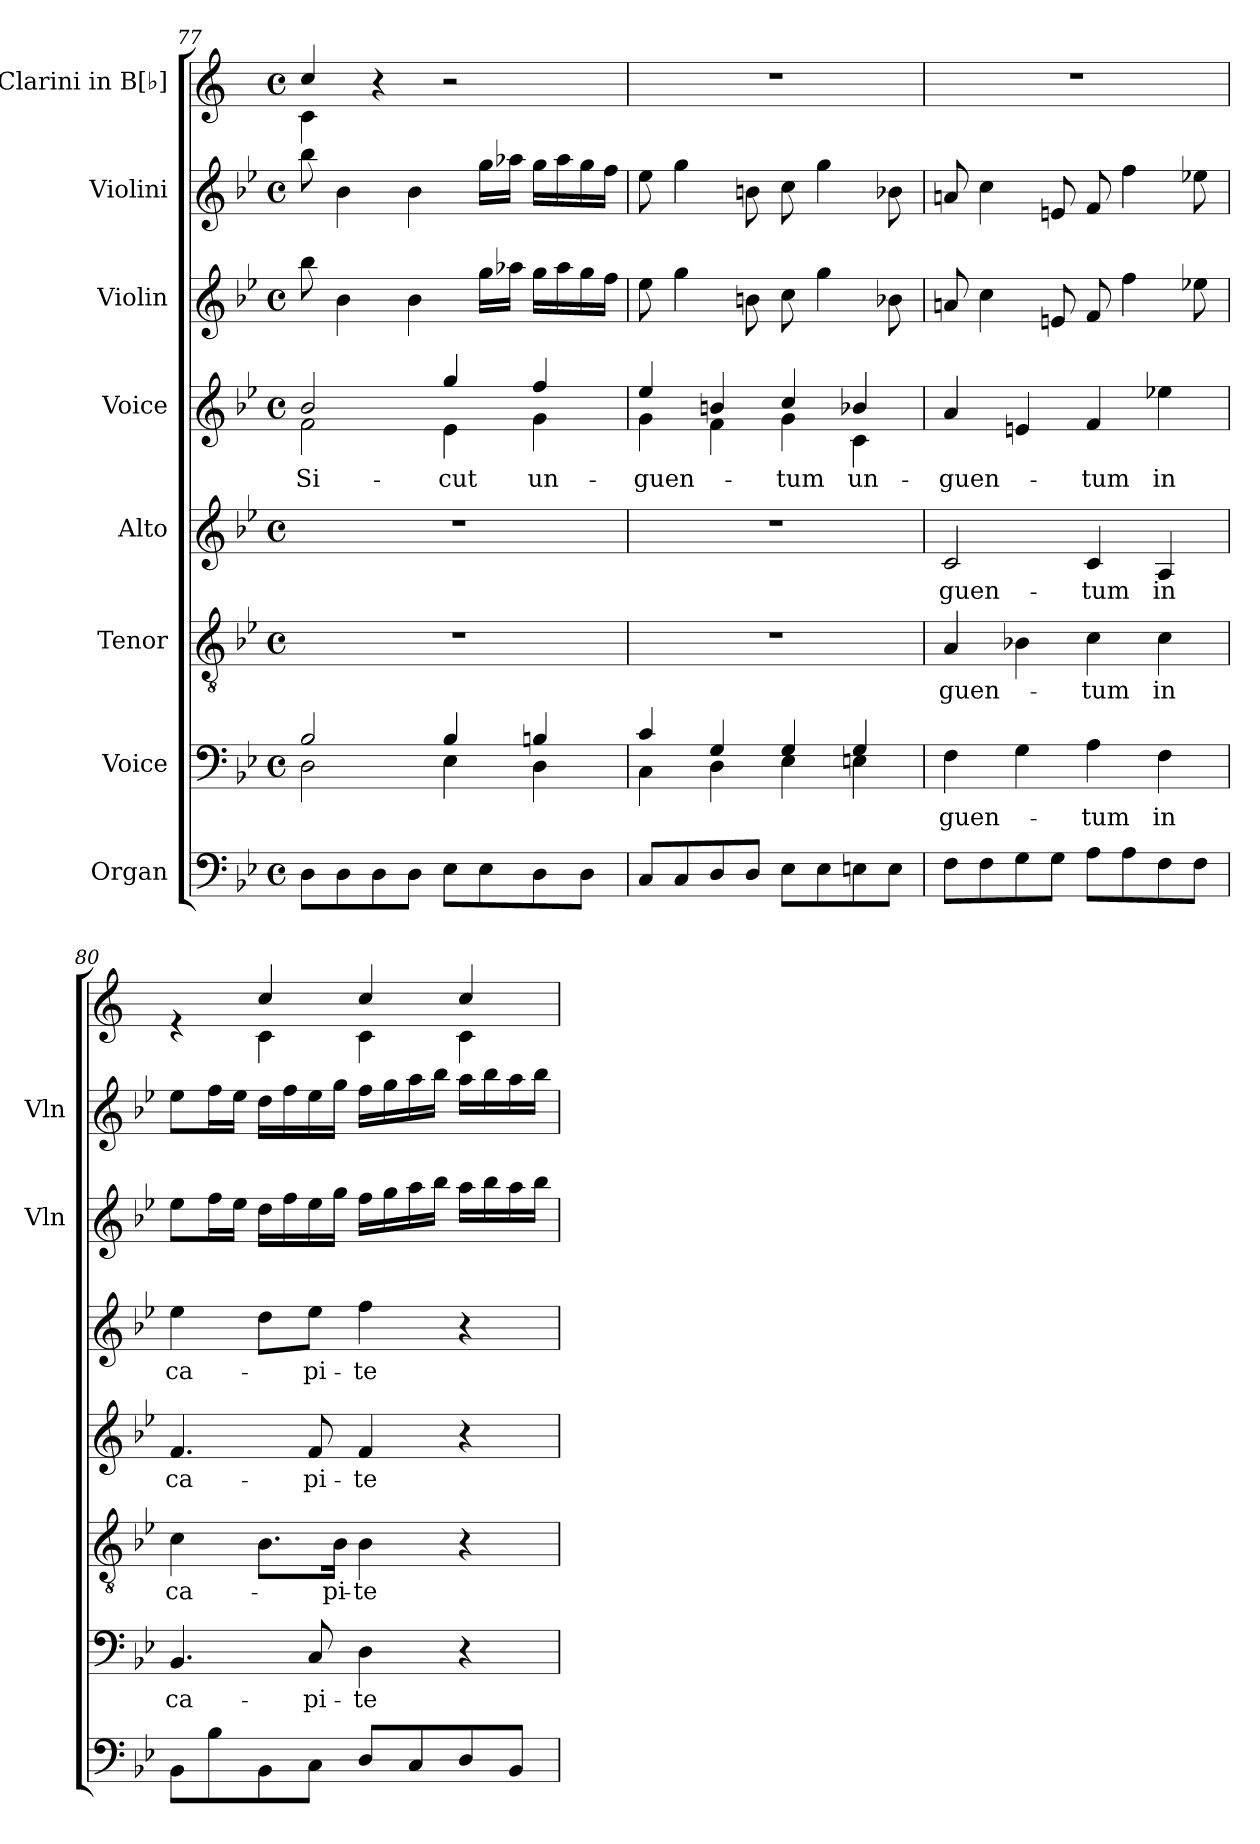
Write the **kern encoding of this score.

**kern	**kern	**text	**kern	**text	**kern	**text	**kern	**text	**kern	**kern	**kern
*part8	*part7	*part7	*part6	*part6	*part5	*part5	*part4	*part4	*part3	*part2	*part1
*staff8	*staff7	*staff7	*staff6	*staff6	*staff5	*staff5	*staff4	*staff4	*staff3	*staff2	*staff1
*I"Organ	*I"Voice	*	*I"Tenor	*	*I"Alto	*	*I"Voice	*	*I"Violin	*I"Violini	*I"Clarini in B[♭]
*	*	*	*	*	*	*	*	*	*I'Vln	*I'Vln	*
*clefF4	*clefF4	*	*clefGv2	*	*clefG2	*	*clefG2	*	*clefG2	*clefG2	*clefG2
*	*	*	*	*	*	*	*	*	*	*	*ITrd1c2
*k[b-e-]	*k[b-e-]	*	*k[b-e-]	*	*k[b-e-]	*	*k[b-e-]	*	*k[b-e-]	*k[b-e-]	*k[b-e-]
*M4/4	*M4/4	*	*M4/4	*	*M4/4	*	*M4/4	*	*M4/4	*M4/4	*M4/4
*met(c)	*met(c)	*	*met(c)	*	*met(c)	*	*met(c)	*	*met(c)	*met(c)	*met(c)
=77	=77	=77	=77	=77	=77	=77	=77	=77	=77	=77	=77
*	*^	*	*	*	*	*	*	*	*	*	*
!	!	!	!	!	!	!	!	!	!LO:LY:b	!	!	!
*	*	*	*	*	*	*	*	*^	*	*	*	*^
8D\L	2B-/	2D\	.	1r	.	1r	.	2b-/	2f\	Si-	8bb-\	8bb-\	4b-/	4B-\
8D\	.	.	.	.	.	.	.	.	.	.	4b-\	4b-\	.	.
8D\	.	.	.	.	.	.	.	.	.	.	.	.	4r	2.ryy
8D\J	.	.	.	.	.	.	.	.	.	.	4b-\	4b-\	.	.
!	!	!	!	!	!	!	!	!	!	!LO:LY:b	!	!	!	!
8E-\L	4B-/	4E-\	.	.	.	.	.	4gg/	4e-\	-cut	.	.	2r	.
8E-\	.	.	.	.	.	.	.	.	.	.	16gg\LL	16gg\LL	.	.
.	.	.	.	.	.	.	.	.	.	.	16aa-X\JJ	16aa-X\JJ	.	.
!	!	!	!	!	!	!	!	!	!	!LO:LY:b	!	!	!	!
8D\	4Bn/	4D\	.	.	.	.	.	4ff/	4g\	un-	16gg\LL	16gg\LL	.	.
.	.	.	.	.	.	.	.	.	.	.	16aa-\	16aa-\	.	.
8D\J	.	.	.	.	.	.	.	.	.	.	16gg\	16gg\	.	.
.	.	.	.	.	.	.	.	.	.	.	16ff\JJ	16ff\JJ	.	.
*	*	*	*	*	*	*	*	*	*	*	*	*	*v	*v
=78	=78	=78	=78	=78	=78	=78	=78	=78	=78	=78	=78	=78	=78
!	!	!	!	!	!	!	!	!	!	!LO:LY:b	!	!	!
8C/L	4c/	4C\	.	1r	.	1r	.	4ee-/	4g\	-guen-	8ee-\	8ee-\	1r
8C/	.	.	.	.	.	.	.	.	.	.	4gg\	4gg\	.
8D/	4G/	4D\	.	.	.	.	.	4bn/	4f\	.	.	.	.
8D/J	.	.	.	.	.	.	.	.	.	.	8bn\	8bn\	.
!	!	!	!	!	!	!	!	!	!	!LO:LY:b	!	!	!
8E-\L	4G/	4E-\	.	.	.	.	.	4cc/	4g\	-tum	8cc\	8cc\	.
8E-\	.	.	.	.	.	.	.	.	.	.	4gg\	4gg\	.
!	!	!	!	!	!	!	!	!	!	!LO:LY:b	!	!	!
8En\	4G/	4En\	.	.	.	.	.	4b-X/	4c\	un-	.	.	.
8E\J	.	.	.	.	.	.	.	.	.	.	8b-X\	8b-X\	.
*	*v	*v	*	*	*	*	*	*v	*v	*	*	*	*
!!LO:LB:g=z
=79	=79	=79	=79	=79	=79	=79	=79	=79	=79	=79	=79
!	!	!LO:LY:b	!	!LO:LY:b	!	!LO:LY:b	!	!LO:LY:b	!	!	!
8F\L	4F\	guen-	4A/	guen-	2c/	guen-	4a/	-guen-	8an/	8an/	1r
8F\	.	.	.	.	.	.	.	.	4cc\	4cc\	.
8G\	4G\	.	4B-X\	.	.	.	4en/	.	.	.	.
8G\J	.	.	.	.	.	.	.	.	8en/	8en/	.
!	!	!LO:LY:b	!	!LO:LY:b	!	!LO:LY:b	!	!LO:LY:b	!	!	!
8A\L	4A\	-tum	4c\	-tum	4c/	-tum	4f/	-tum	8f/	8f/	.
8A\	.	.	.	.	.	.	.	.	4ff\	4ff\	.
!	!	!LO:LY:b	!	!LO:LY:b	!	!LO:LY:b	!	!LO:LY:b	!	!	!
8F\	4F\	in	4c\	in	4A/	in	4ee-X\	in	.	.	.
8F\J	.	.	.	.	.	.	.	.	8ee-X\	8ee-X\	.
=80	=80	=80	=80	=80	=80	=80	=80	=80	=80	=80	=80
!	!	!LO:LY:b	!	!LO:LY:b	!	!LO:LY:b	!	!LO:LY:b	!	!	!
*	*	*	*	*	*	*	*	*	*	*	*^
8BB-\L	4.BB-/	ca-	4c\	ca-	4.f/	ca-	4ee-\	ca-	8ee-\L	8ee-\L	4re	4ryy
8B-\	.	.	.	.	.	.	.	.	16ff\L	16ff\L	.	.
.	.	.	.	.	.	.	.	.	16ee-\JJ	16ee-\JJ	.	.
8BB-\	.	.	8.B-\L	.	.	.	8dd\L	.	16dd\LL	16dd\LL	4b-/	4B-\
.	.	.	.	.	.	.	.	.	16ff\	16ff\	.	.
!	!	!LO:LY:b	!	!	!	!LO:LY:b	!	!LO:LY:b	!	!	!	!
8C\J	8C/	-pi-	.	.	8f/	-pi-	8ee-\J	-pi-	16ee-\	16ee-\	.	.
!	!	!	!	!LO:LY:b	!	!	!	!	!	!	!	!
.	.	.	16B-\Jk	-pi-	.	.	.	.	16gg\JJ	16gg\JJ	.	.
!	!	!LO:LY:b	!	!LO:LY:b	!	!LO:LY:b	!	!LO:LY:b	!	!	!	!
8D/L	4D\	-te	4B-\	-te	4f/	-te	4ff\	-te	16ff\LL	16ff\LL	4b-/	4B-\
.	.	.	.	.	.	.	.	.	16gg\	16gg\	.	.
8C/	.	.	.	.	.	.	.	.	16aa\	16aa\	.	.
.	.	.	.	.	.	.	.	.	16bb-\JJ	16bb-\JJ	.	.
8D/	4r	.	4r	.	4r	.	4r	.	16aa\LL	16aa\LL	4b-/	4B-\
.	.	.	.	.	.	.	.	.	16bb-\	16bb-\	.	.
8BB-/J	.	.	.	.	.	.	.	.	16aa\	16aa\	.	.
.	.	.	.	.	.	.	.	.	16bb-\JJ	16bb-\JJ	.	.
*	*	*	*	*	*	*	*	*	*	*	*v	*v
=	=	=	=	=	=	=	=	=	=	=	=
*-	*-	*-	*-	*-	*-	*-	*-	*-	*-	*-	*-
